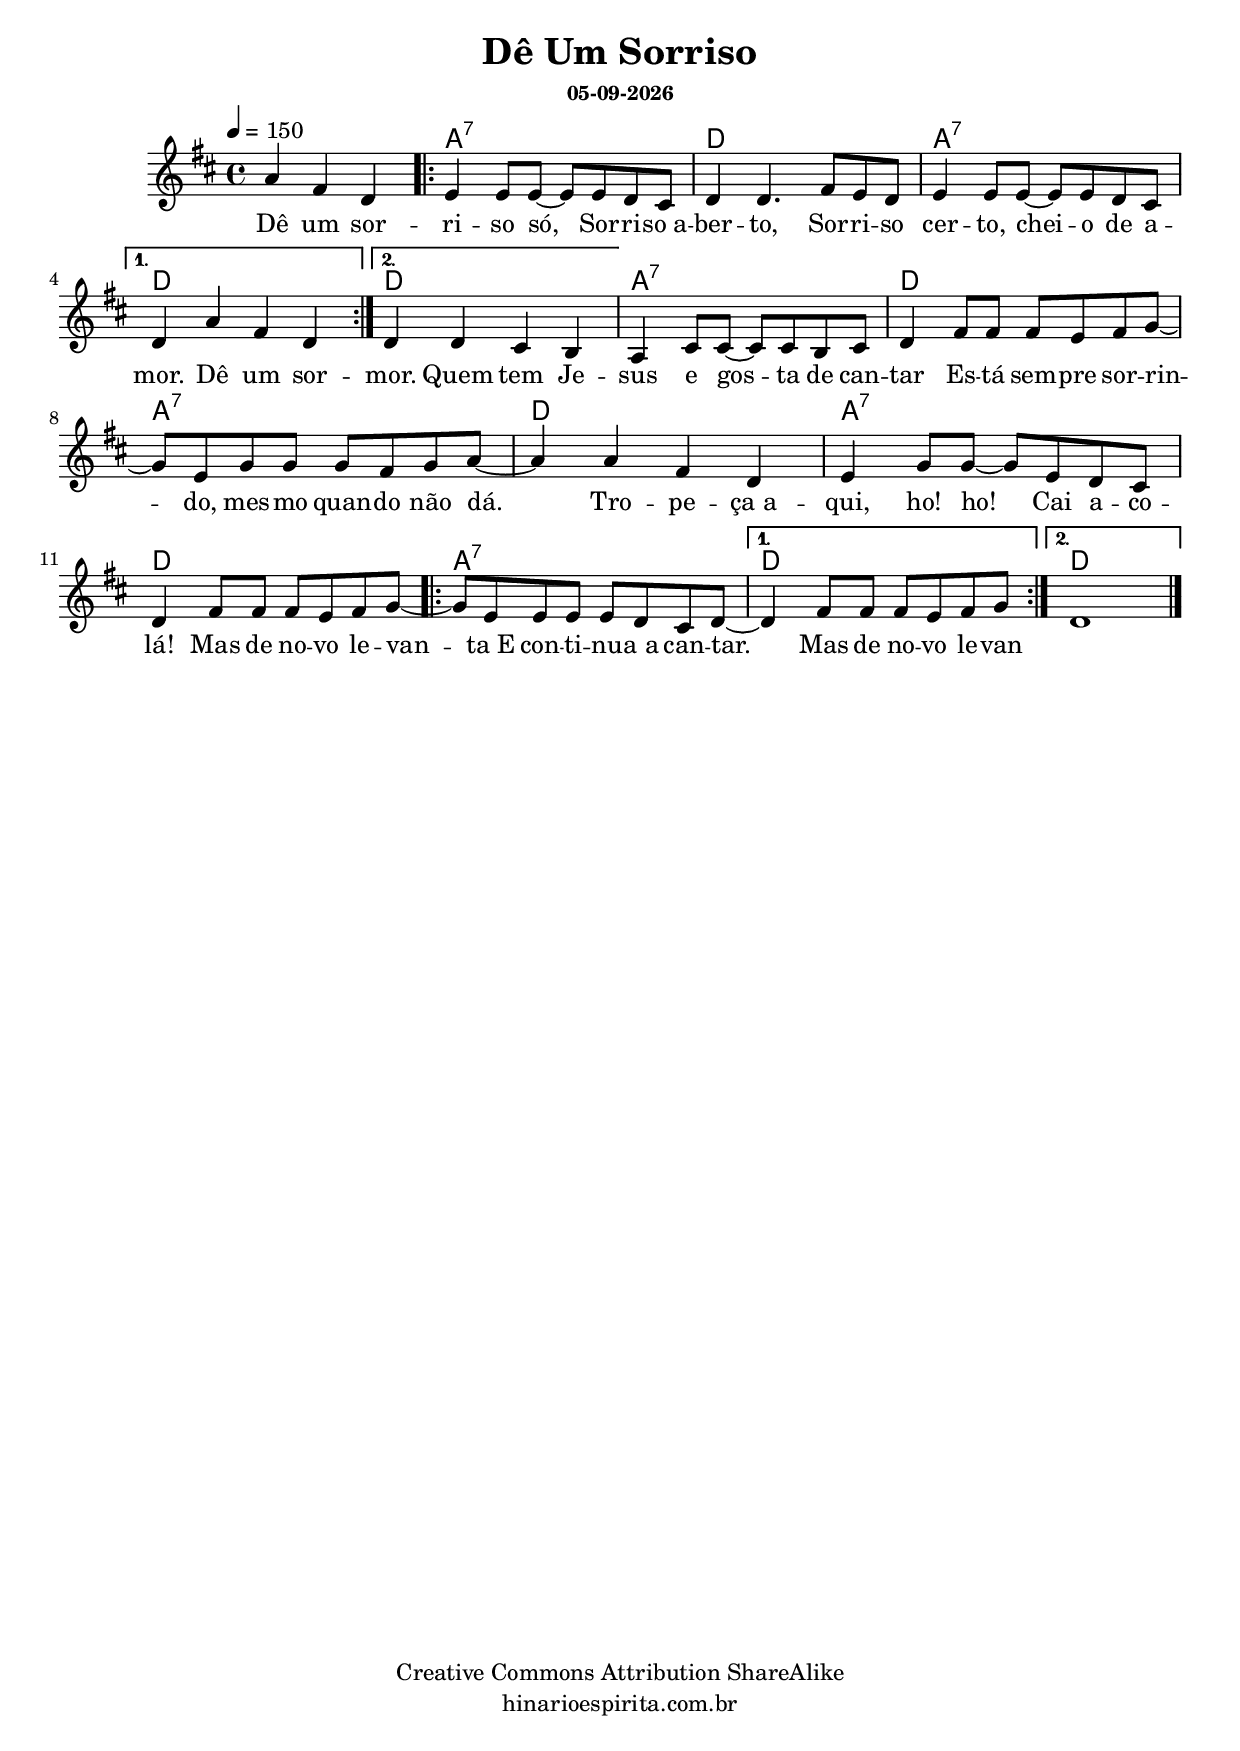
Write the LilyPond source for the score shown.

\version "2.16.0"
\pointAndClickOff

\header {
  title = "Dê Um Sorriso"
  subsubtitle = #(strftime "%d-%m-%Y" (localtime (current-time)))
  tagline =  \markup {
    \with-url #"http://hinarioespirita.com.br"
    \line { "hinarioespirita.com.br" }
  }
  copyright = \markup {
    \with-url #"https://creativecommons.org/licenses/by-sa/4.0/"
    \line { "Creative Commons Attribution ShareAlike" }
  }
}

melodia = \relative c'' {
  \key d \major
  \time 4/4
  \tempo 4 = 150
  \clef treble
  
  \partial 2. a4 fis d 
  \repeat volta 2 {
    e e8 e~ e e d cis | d4 d4. fis8 e d |
    e4 e8 e~ e e d cis
  }
  \alternative {
    { d4 a' fis d } 
    { d4 d cis b }
  }
  a4 cis8 cis~ cis cis b cis | d4 fis8 fis fis e fis g~ |
  g e g g g fis g a~ | a4 a fis d | 
  e4 g8 g~ g e d cis | d4 fis8 fis fis e fis g~ |
  \repeat volta 2 {
    g e e e e d cis d~
  }
  \alternative {
    { d4 fis8 fis fis e fis g }
    { d1 }
  }
  \bar "|."
}

letra = \lyricmode {
  Dê um sor -- ri -- so só,  
  Sor -- ri -- so_a -- ber -- to,  
  Sor -- ri -- so cer -- to, chei -- o de a -- mor.
  Dê um sor -- mor.
    
  Quem tem Je -- sus e gos -- ta de can -- tar  
  Es -- tá sem -- pre sor -- rin -- do, mes -- mo quan -- do não dá.  
    
  Tro -- pe -- ça_a -- qui, ho! ho!  
  Cai a -- co -- lá!  
  Mas de no -- vo le -- van -- ta_E con -- ti -- nu -- a_a can -- tar.
  Mas de no -- vo le -- van
}

harmonia = \chordmode {
  s2.
  \repeat volta 2 {
    a1:7 d a:7
  } 
  \alternative {
    { d }
    { d }
  }
  a:7 d a:7 d a:7 d 
  \repeat volta 2 {
    a:7
  }
  \alternative {
    { d }
    { d }
  }
}

musica = <<
    \new ChordNames { \harmonia }
    \new Staff <<
      \new Voice = "melodia" { \melodia }
      \lyricsto "melodia" \new Lyrics \letra
      \set Staff.midiInstrument = #"acoustic grand"
    >>
  >>
\score {
  \musica
  \layout {}
}

\score {
  \unfoldRepeats
  \musica
  \midi {}
}
